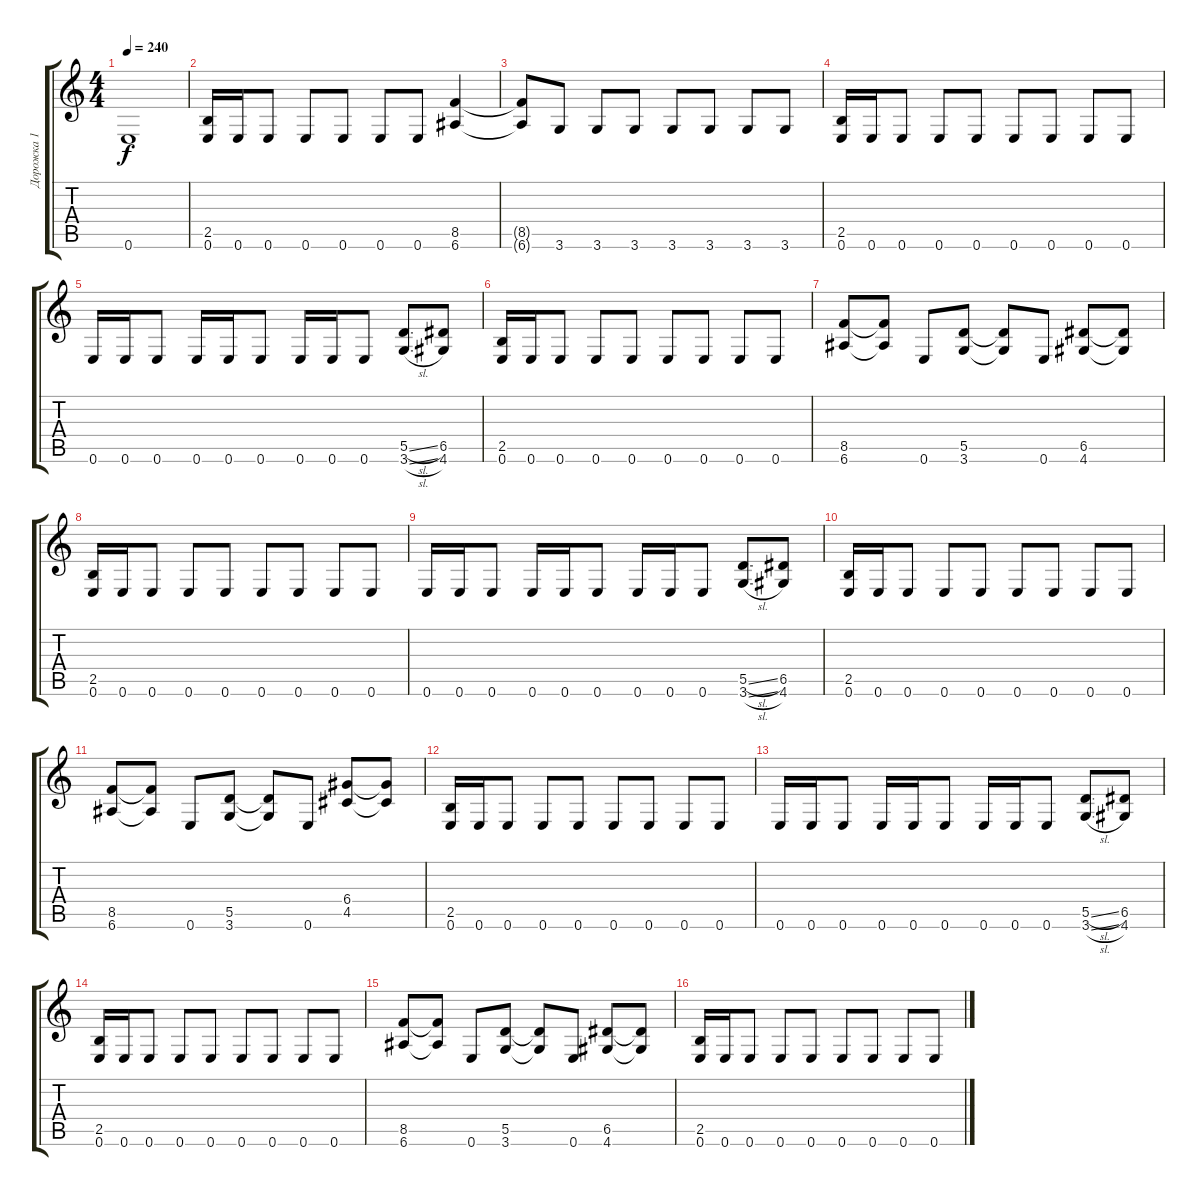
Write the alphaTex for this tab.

\track ("Дорожка 1" "Дорожка 1") {instrument distortionguitar}
\staff {score tabs}
\tuning (E4 B3 G3 D3 A2 E2) {hide}
\ts (4 4)
\tempo 240
\clef g2
\ks c
0.6{t}.1{dy f} |
(2.5 0.6).16 0.6.16 0.6.8 0.6.8 0.6.8 0.6.8 0.6.8 (8.5 6.6).4 |
(8.5{t} 6.6{t}).8 3.6.8 3.6.8 3.6.8 3.6.8 3.6.8 3.6.8 3.6.8 |
(2.5 0.6).16 0.6.16 0.6.8 0.6.8 0.6.8 0.6.8 0.6.8 0.6.8 0.6.8 |
0.6.16 0.6.16 0.6.8 0.6.16 0.6.16 0.6.8 0.6.16 0.6.16 0.6.8 (5.5{sl} 3.6{sl}).8 (6.5 4.6).8 |
(2.5 0.6).16 0.6.16 0.6.8 0.6.8 0.6.8 0.6.8 0.6.8 0.6.8 0.6.8 |
(8.5 6.6).8 (8.5{t} 6.6{t}).8 0.6.8 (5.5 3.6).8 (5.5{t} 3.6{t}).8 0.6.8 (6.5 4.6).8 (6.5{t} 4.6{t}).8 |
(2.5 0.6).16 0.6.16 0.6.8 0.6.8 0.6.8 0.6.8 0.6.8 0.6.8 0.6.8 |
0.6.16 0.6.16 0.6.8 0.6.16 0.6.16 0.6.8 0.6.16 0.6.16 0.6.8 (5.5{sl} 3.6{sl}).8 (6.5 4.6).8 |
(2.5 0.6).16 0.6.16 0.6.8 0.6.8 0.6.8 0.6.8 0.6.8 0.6.8 0.6.8 |
(8.5 6.6).8 (8.5{t} 6.6{t}).8 0.6.8 (5.5 3.6).8 (5.5{t} 3.6{t}).8 0.6.8 (6.4 4.5).8 (6.4{t} 4.5{t}).8 |
(2.5 0.6).16 0.6.16 0.6.8 0.6.8 0.6.8 0.6.8 0.6.8 0.6.8 0.6.8 |
0.6.16 0.6.16 0.6.8 0.6.16 0.6.16 0.6.8 0.6.16 0.6.16 0.6.8 (5.5{sl} 3.6{sl}).8 (6.5 4.6).8 |
(2.5 0.6).16 0.6.16 0.6.8 0.6.8 0.6.8 0.6.8 0.6.8 0.6.8 0.6.8 |
(8.5 6.6).8 (8.5{t} 6.6{t}).8 0.6.8 (5.5 3.6).8 (5.5{t} 3.6{t}).8 0.6.8 (6.5 4.6).8 (6.5{t} 4.6{t}).8 |
(2.5 0.6).16 0.6.16 0.6.8 0.6.8 0.6.8 0.6.8 0.6.8 0.6.8 0.6.8
